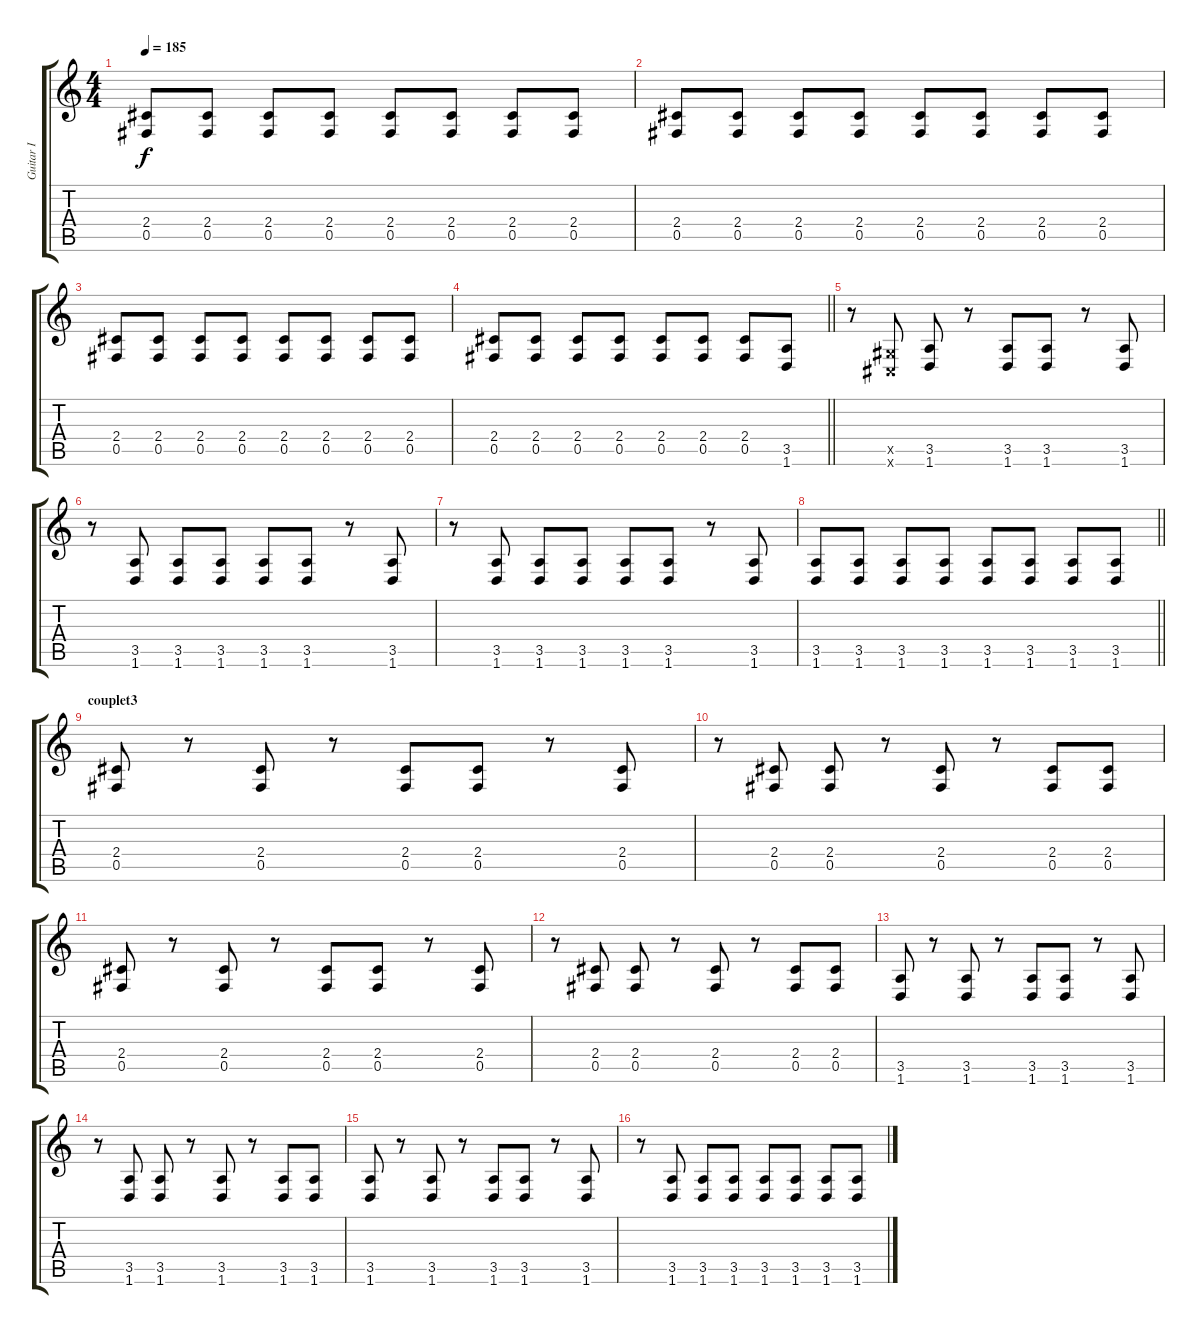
\track ("Guitar I" "Guitar I") {instrument distortionguitar}
\staff {score tabs}
\tuning (Db4 Ab3 E3 B2 Gb2 Db2) {hide}
\ts (4 4)
\tempo 185
\clef g2
\ks c
(2.4 0.5).8{dy f} (2.4 0.5).8 (2.4 0.5).8 (2.4 0.5).8 (2.4 0.5).8 (2.4 0.5).8 (2.4 0.5).8 (2.4 0.5).8 |
(2.4 0.5).8 (2.4 0.5).8 (2.4 0.5).8 (2.4 0.5).8 (2.4 0.5).8 (2.4 0.5).8 (2.4 0.5).8 (2.4 0.5).8 |
(2.4 0.5).8 (2.4 0.5).8 (2.4 0.5).8 (2.4 0.5).8 (2.4 0.5).8 (2.4 0.5).8 (2.4 0.5).8 (2.4 0.5).8 |
\barLineRight lightlight
(2.4 0.5).8 (2.4 0.5).8 (2.4 0.5).8 (2.4 0.5).8 (2.4 0.5).8 (2.4 0.5).8 (2.4 0.5).8 (3.5 1.6).8 |
r.8 (2.5{x} 0.6{x}).8 (3.5 1.6).8 r.8 (3.5 1.6).8 (3.5 1.6).8 r.8 (3.5 1.6).8 |
r.8 (3.5 1.6).8 (3.5 1.6).8 (3.5 1.6).8 (3.5 1.6).8 (3.5 1.6).8 r.8 (3.5 1.6).8 |
r.8 (3.5 1.6).8 (3.5 1.6).8 (3.5 1.6).8 (3.5 1.6).8 (3.5 1.6).8 r.8 (3.5 1.6).8 |
\barLineRight lightlight
(3.5 1.6).8 (3.5 1.6).8 (3.5 1.6).8 (3.5 1.6).8 (3.5 1.6).8 (3.5 1.6).8 (3.5 1.6).8 (3.5 1.6).8 |
\section ("" "couplet3")
(2.4 0.5).8 r.8 (2.4 0.5).8 r.8 (2.4 0.5).8 (2.4 0.5).8 r.8 (2.4 0.5).8 |
r.8 (2.4 0.5).8 (2.4 0.5).8 r.8 (2.4 0.5).8 r.8 (2.4 0.5).8 (2.4 0.5).8 |
(2.4 0.5).8 r.8 (2.4 0.5).8 r.8 (2.4 0.5).8 (2.4 0.5).8 r.8 (2.4 0.5).8 |
r.8 (2.4 0.5).8 (2.4 0.5).8 r.8 (2.4 0.5).8 r.8 (2.4 0.5).8 (2.4 0.5).8 |
(3.5 1.6).8 r.8 (3.5 1.6).8 r.8 (3.5 1.6).8 (3.5 1.6).8 r.8 (3.5 1.6).8 |
r.8 (3.5 1.6).8 (3.5 1.6).8 r.8 (3.5 1.6).8 r.8 (3.5 1.6).8 (3.5 1.6).8 |
(3.5 1.6).8 r.8 (3.5 1.6).8 r.8 (3.5 1.6).8 (3.5 1.6).8 r.8 (3.5 1.6).8 |
r.8 (3.5 1.6).8 (3.5 1.6).8 (3.5 1.6).8 (3.5 1.6).8 (3.5 1.6).8 (3.5 1.6).8 (3.5 1.6).8
